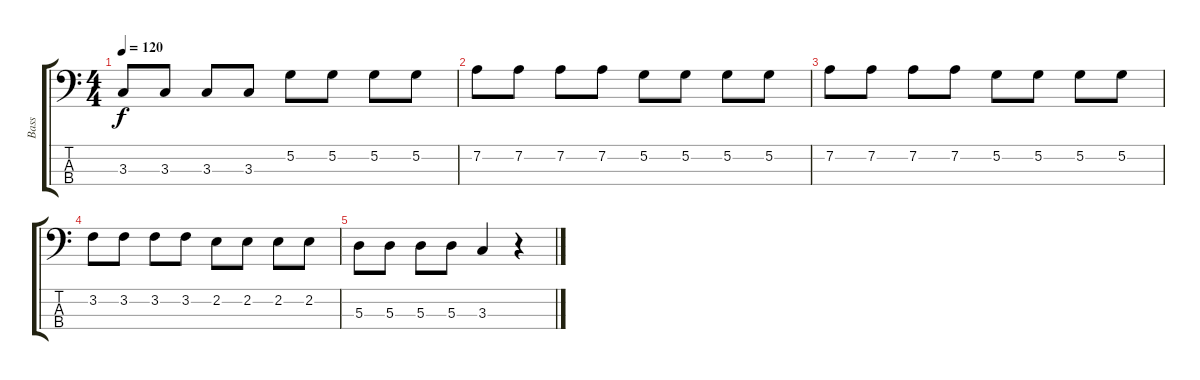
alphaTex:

\track ("Bass" "Bass") {instrument electricbassfinger}
\staff {score tabs}
\tuning (G2 D2 A1 E1) {hide}
\ts (4 4)
\tempo 120
\clef f4
\ks c
3.3.8{dy f instrument electricbassfinger} 3.3.8 3.3.8 3.3.8 5.2.8 5.2.8 5.2.8 5.2.8 |
7.2.8 7.2.8 7.2.8 7.2.8 5.2.8 5.2.8 5.2.8 5.2.8 |
7.2.8 7.2.8 7.2.8 7.2.8 5.2.8 5.2.8 5.2.8 5.2.8 |
3.2.8 3.2.8 3.2.8 3.2.8 2.2.8 2.2.8 2.2.8 2.2.8 |
5.3.8 5.3.8 5.3.8 5.3.8 3.3.4 r.4
